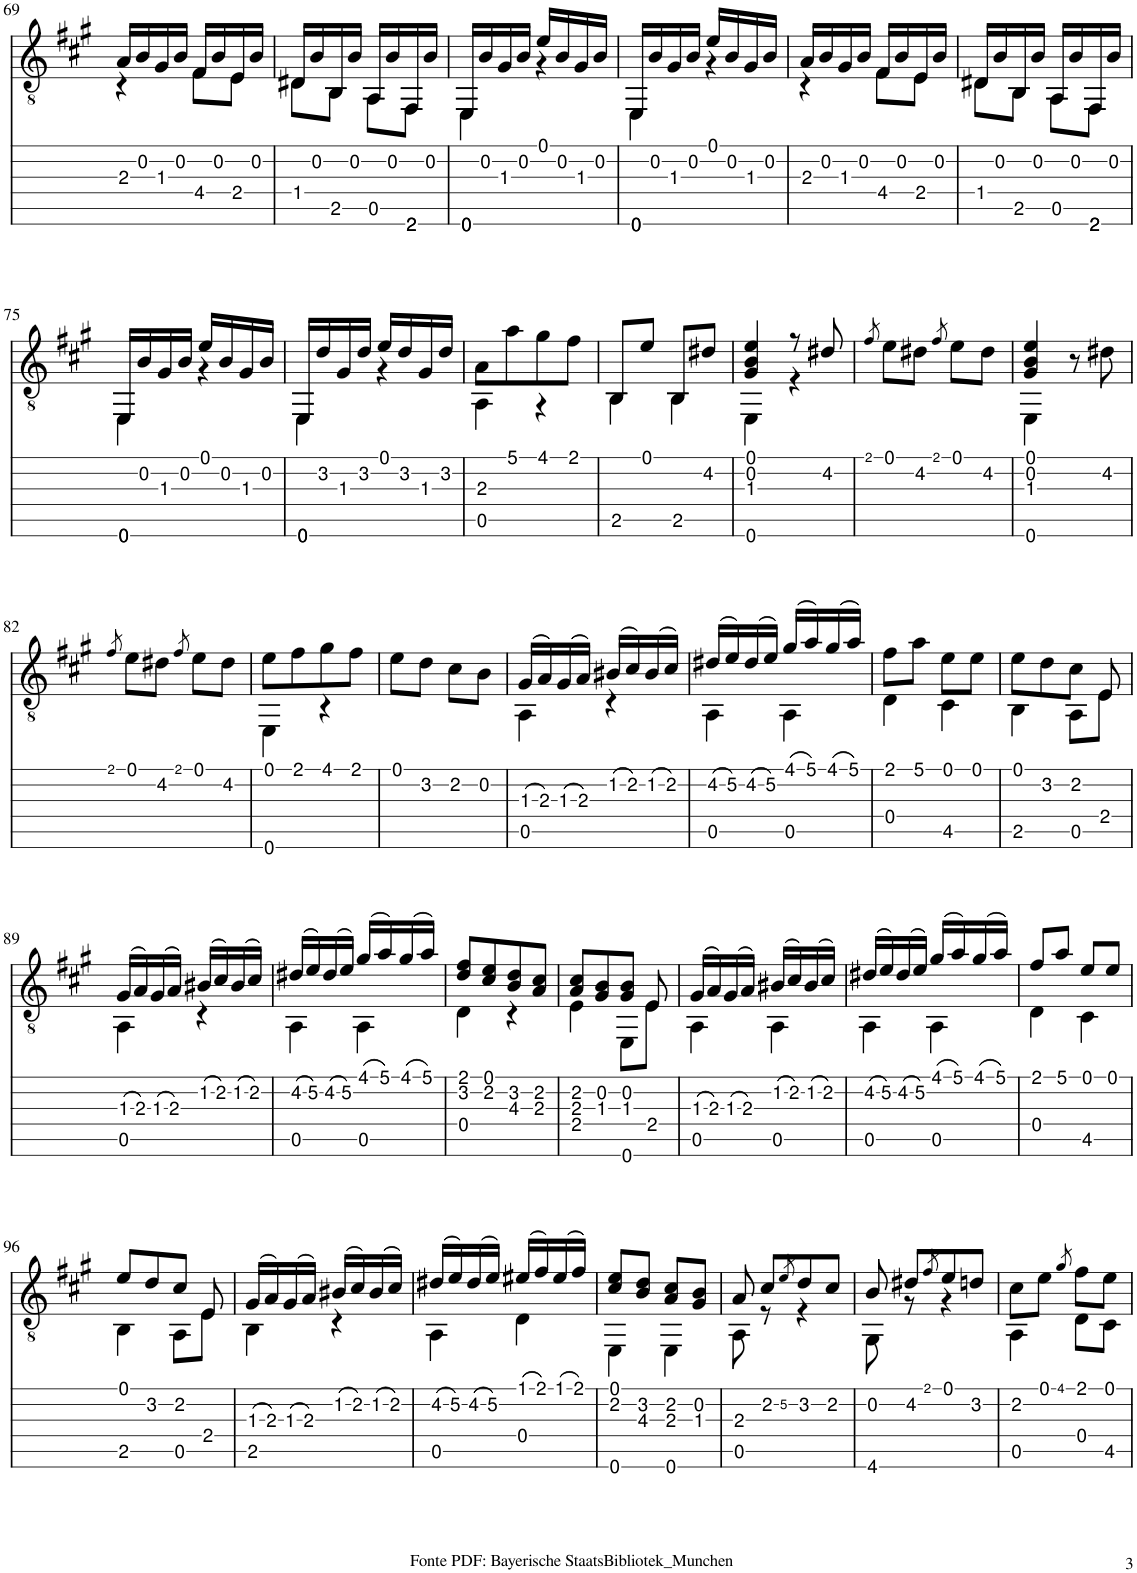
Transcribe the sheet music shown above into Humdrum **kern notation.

**kern	**kern
*part1	*part1
*staff2	*staff1
*I"Guitar	*
*I'Guit.	*
!!LO:PB:g=z
*	*clefGv2
*k[f#c#g#]	*k[f#c#g#]
*M2/4	*M2/4
=69	=69
*^	*^
16ALL	4r	16A/LL	4r
16BJ	.	16B/	.
16G#L	.	16G#/	.
16BJJ	.	16B/JJ	.
16F#LL	8F#L	16F#/LL	8F#\L
16BJ	.	16B/	.
16EL	8EJ	16E/	8E\J
16BJJ	.	16B/JJ	.
=70	=70	=70	=70
16D#LL	8D#L	16D#X/LL	8D#\L
16BJ	.	16B/	.
16BBL	8BBJ	16BB/	8BB\J
16BJJ	.	16B/JJ	.
16AALL	8AAL	16AA/LL	8AA\L
16BJ	.	16B/	.
16FF#L	8FF#J	16FF#/	8FF#\J
16BJJ	.	16B/JJ	.
=71	=71	=71	=71
16EELL	4EE	16EE/LL	4EE\
16BJ	.	16B/	.
16G#L	.	16G#/	.
16BJJ	.	16B/JJ	.
16eLL	4r	16e/LL	4r
16BJ	.	16B/	.
16G#L	.	16G#/	.
16BJJ	.	16B/JJ	.
=72	=72	=72	=72
16EELL	4EE	16EE/LL	4EE\
16BJ	.	16B/	.
16G#L	.	16G#/	.
16BJJ	.	16B/JJ	.
16eLL	4r	16e/LL	4r
16BJ	.	16B/	.
16G#L	.	16G#/	.
16BJJ	.	16B/JJ	.
=73	=73	=73	=73
16ALL	4r	16A/LL	4r
16BJ	.	16B/	.
16G#L	.	16G#/	.
16BJJ	.	16B/JJ	.
16F#LL	8F#L	16F#/LL	8F#\L
16BJ	.	16B/	.
16EL	8EJ	16E/	8E\J
16BJJ	.	16B/JJ	.
=74	=74	=74	=74
16D#XLL	8D#L	16D#X/LL	8D#\L
16BJ	.	16B/	.
16BBL	8BBJ	16BB/	8BB\J
16BJJ	.	16B/JJ	.
16AALL	8AAL	16AA/LL	8AA\L
16BJ	.	16B/	.
16FF#L	8FF#J	16FF#/	8FF#\J
16BJJ	.	16B/JJ	.
!!LO:LB:g=z	!!
=75	=75	=75	=75
16EELL	4EE	16EE/LL	4EE\
16BJ	.	16B/	.
16G#L	.	16G#/	.
16BJJ	.	16B/JJ	.
16eLL	4r	16e/LL	4r
16BJ	.	16B/	.
16G#L	.	16G#/	.
16BJJ	.	16B/JJ	.
=76	=76	=76	=76
16EELL	4EE	16EE/LL	4EE\
16dJ	.	16d/	.
16G#L	.	16G#/	.
16dJJ	.	16d/JJ	.
16eLL	4r	16e/LL	4r
16dJ	.	16d/	.
16G#L	.	16G#/	.
16dJJ	.	16d/JJ	.
=77	=77	=77	=77
8AL	4AA	8A\L	4AA\
8aJ	.	8a\	.
8g#L	4r	8g#\	4r
8f#J	.	8f#\J	.
=78	=78	=78	=78
8BBL	4BB	8BB/L	4BB\
8eJ	.	8e/J	.
8BBL	4BB	8BB/L	4BB\
8d#J	.	8d#X/J	.
=79	=79	=79	=79
4G# 4B 4e	4EE	4G#/ 4B/ 4e/	4EE\
8r	4r	8r	4r
8d#	.	8d#X/	.
*v	*v	*	*
*	*v	*v
=80	=80
qf#	8qf#/
8eL	8e\L
8d#J	8d#X\J
qf#	8qf#/
8eL	8e\L
8d#J	8d#\J
=81	=81
*^	*^
4G# 4B 4e	4EE	4G#/ 4B/ 4e/	4EE\
8r	4ryy	8r	4ryy
8d#	.	8d#X\	.
*v	*v	*	*
*	*v	*v
!!LO:LB:g=z
=82	=82
qf#	8qf#/
8eL	8e\L
8d#J	8d#X\J
qf#	8qf#/
8eL	8e\L
8d#J	8d#\J
=83	=83
*^	*^
8eL	4EE	8e\L	4EE\
8f#J	.	8f#\	.
8g#L	4r	8g#\	4r
8f#J	.	8f#\J	.
*v	*v	*	*
*	*v	*v
=84	=84
8eL	8e\L
8dJ	8d\J
8c#L	8c#\L
8BJ	8B\J
=85	=85
*^	*^
16G#LL	4AA	(16G#/LL	4AA\
16AJ	.	16A/)	.
16G#L	.	(16G#/	.
16AJJ	.	16A/JJ)	.
16B#XLL	4r	(16B#X/LL	4r
16c#J	.	16c#/)	.
16B#L	.	(16B#/	.
16c#JJ	.	16c#/JJ)	.
=86	=86	=86	=86
16d#XLL	4AA	(16d#X/LL	4AA\
16eJ	.	16e/)	.
16d#L	.	(16d#/	.
16eJJ	.	16e/JJ)	.
16g#LL	4AA	(16g#/LL	4AA\
16aJ	.	16a/)	.
16g#L	.	(16g#/	.
16aJJ	.	16a/JJ)	.
=87	=87	=87	=87
8f#L	4D	8f#\L	4D\
8aJ	.	8a\J	.
8eL	4C#	8e\L	4C#\
8eJ	.	8e\J	.
=88	=88	=88	=88
8eL	4BB	8e\L	4BB\
8dJ	.	8d\	.
8c#L	8AAL	8c#\J	8AA\L
8EJ	8EJ	8E/	8E\J
!!LO:LB:g=z	!!
=89	=89	=89	=89
16G#LL	4AA	(16G#/LL	4AA\
16AJ	.	16A/)	.
16G#L	.	(16G#/	.
16AJJ	.	16A/JJ)	.
16B#XLL	4r	(16B#X/LL	4r
16c#J	.	16c#/)	.
16B#L	.	(16B#/	.
16c#JJ	.	16c#/JJ)	.
=90	=90	=90	=90
16d#XLL	4AA	(16d#X/LL	4AA\
16eJ	.	16e/)	.
16d#L	.	(16d#/	.
16eJJ	.	16e/JJ)	.
16g#LL	4AA	(16g#/LL	4AA\
16aJ	.	16a/)	.
16g#L	.	(16g#/	.
16aJJ	.	16a/JJ)	.
=91	=91	=91	=91
8d\ 8f#\L	4D	8d/ 8f#/L	4D\
8c#\ 8e\J	.	8c#/ 8e/	.
8B\ 8d\L	4r	8B/ 8d/	4r
8A\ 8c#\J	.	8A/ 8c#/J	.
=92	=92	=92	=92
8A\ 8c#\L	4E	8A/ 8c#/L	4E\
8G#\ 8B\J	.	8G#/ 8B/	.
8G#\ 8B\L	8EEL	8G#/ 8B/J	8EE\L
8EJ	8EJ	8E/	8E\J
=93	=93	=93	=93
16G#LL	4AA	(16G#/LL	4AA\
16AJ	.	16A/)	.
16G#L	.	(16G#/	.
16AJJ	.	16A/JJ)	.
16B#XLL	4AA	(16B#X/LL	4AA\
16c#J	.	16c#/)	.
16B#L	.	(16B#/	.
16c#JJ	.	16c#/JJ)	.
=94	=94	=94	=94
16d#XLL	4AA	(16d#X/LL	4AA\
16eJ	.	16e/)	.
16d#L	.	(16d#/	.
16eJJ	.	16e/JJ)	.
16g#LL	4AA	(16g#/LL	4AA\
16aJ	.	16a/)	.
16g#L	.	(16g#/	.
16aJJ	.	16a/JJ)	.
=95	=95	=95	=95
8f#L	4D	8f#/L	4D\
8aJ	.	8a/J	.
8eL	4C#	8e/L	4C#\
8eJ	.	8e/J	.
!!LO:LB:g=z	!!
=96	=96	=96	=96
8eL	4BB	8e/L	4BB\
8dJ	.	8d/	.
8c#L	8AAL	8c#/J	8AA\L
8EJ	8EJ	8E/	8E\J
=97	=97	=97	=97
16G#LL	4BB	(16G#/LL	4BB\
16AJ	.	16A/)	.
16G#L	.	(16G#/	.
16AJJ	.	16A/JJ)	.
16B#XLL	4r	(16B#X/LL	4r
16c#J	.	16c#/)	.
16B#L	.	(16B#/	.
16c#JJ	.	16c#/JJ)	.
=98	=98	=98	=98
16d#XLL	4AA	(16d#X/LL	4AA\
16eJ	.	16e/)	.
16d#L	.	(16d#/	.
16eJJ	.	16e/JJ)	.
16e#XLL	4D	(16e#X/LL	4D\
16f#J	.	16f#/)	.
16e#L	.	(16e#/	.
16f#JJ	.	16f#/JJ)	.
=99	=99	=99	=99
8c#\ 8e\L	4EE	8c#/ 8e/L	4EE\
8B\ 8d\J	.	8B/ 8d/J	.
8A\ 8c#\L	4EE	8A/ 8c#/L	4EE\
8G#\ 8B\J	.	8G#/ 8B/J	.
=100	=100	=100	=100
8AL	8AA	8A/	8AA\
8c#J	8r	8c#/L	8r
qe	.	8qe/	.
8dL	4r	8d/	4r
8c#J	.	8c#/J	.
=101	=101	=101	=101
8BL	8GG#	8B/	8GG#\
8d#XJ	8r	8d#X/L	8r
qf#	.	8qf#/	.
8eL	4r	8e/	4r
8dnJ	.	8dn/J	.
=102	=102	=102	=102
8c#L	4AA	8c#\L	4AA\
8eJ	.	8e\J	.
qg#	.	8qg#/	.
8f#L	8DL	8f#\L	8D\L
8eJ	8C#J	8e\J	8C#\J
*v	*v	*	*
*	*v	*v
=	=
*-	*-
